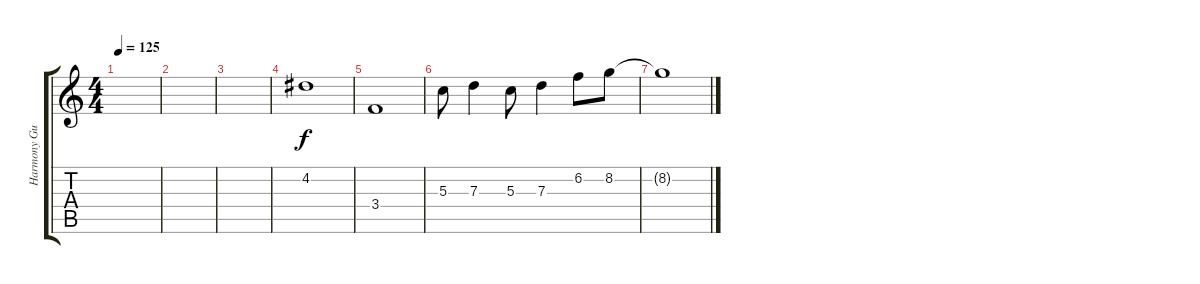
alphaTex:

\track ("Harmony Guitar" "Harmony Gu") {instrument distortionguitar}
\staff {score tabs}
\tuning (E4 B3 G3 D3 A2 E2) {hide}
\ts (4 4)
\tempo 125
\clef g2
\ks c
|
|
|
4.2.1 |
3.4.1 |
5.3.8 7.3.4 5.3.8 7.3.4 6.2.8 8.2.8 |
8.2{t}.1
